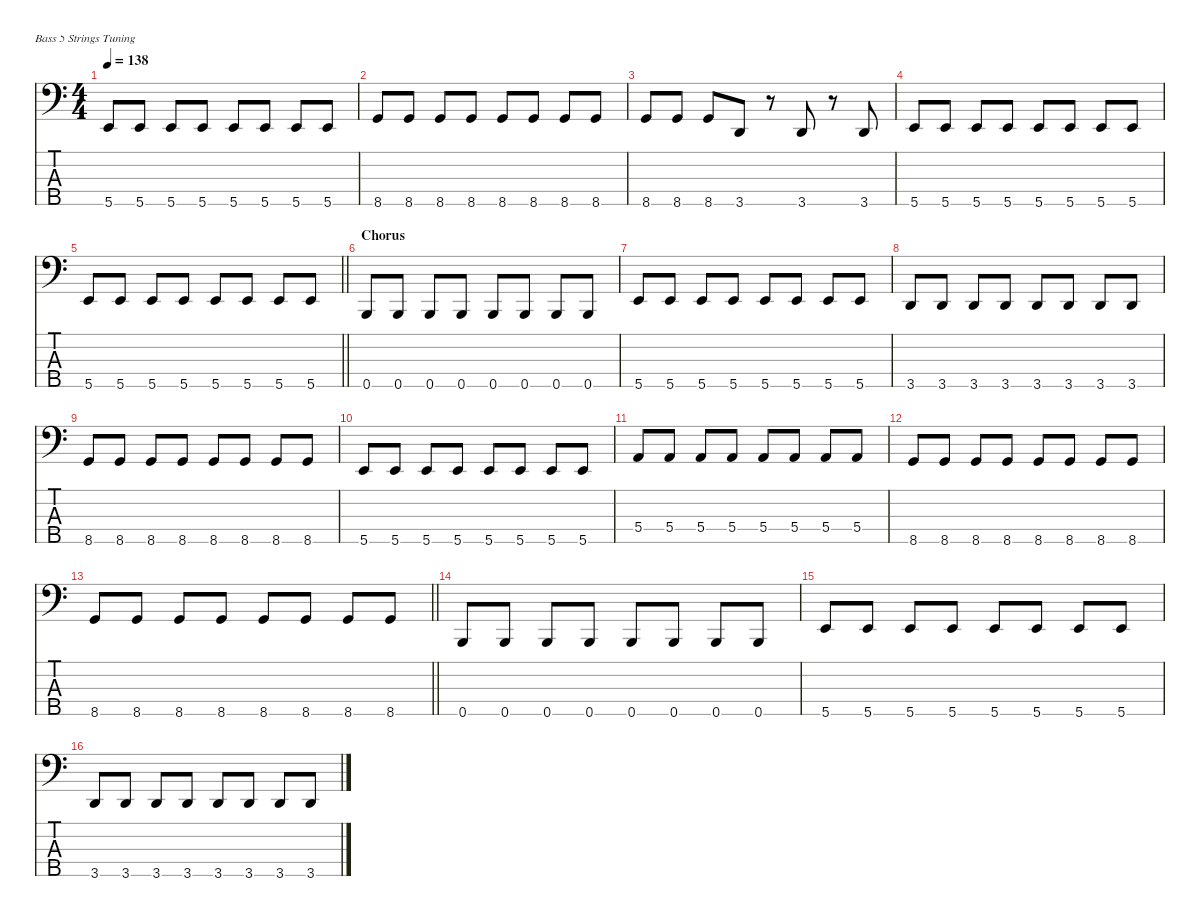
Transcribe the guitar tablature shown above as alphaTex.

\defaultSystemsLayout 4
\hideDynamics
\bracketExtendMode nobrackets
\singleTrackTrackNamePolicy hidden
\multiTrackTrackNamePolicy hidden
\firstSystemTrackNameMode fullname
\firstSystemTrackNameOrientation horizontal
\otherSystemsTrackNameOrientation horizontal
\track ("Bass" "el.bs.") {instrument electricbassfinger}
\staff {score tabs}
\tuning (G2 D2 A1 E1 B0)
\ts (4 4)
\tempo 138
\clef f4
\ks c
5.5.8{dy f beam Up} 5.5.8{beam Up} 5.5.8{beam Up} 5.5.8{beam Up} 5.5.8{beam Up} 5.5.8{beam Up} 5.5.8{beam Up} 5.5.8{beam Up} |
8.5.8{beam Up} 8.5.8{beam Up} 8.5.8{beam Up} 8.5.8{beam Up} 8.5.8{beam Up} 8.5.8{beam Up} 8.5.8{beam Up} 8.5.8{beam Up} |
8.5.8{beam Up} 8.5.8{beam Up} 8.5.8{beam Up} 3.5.8{beam Up} r.8{beam Up} 3.5.8{beam Up} r.8{beam Up} 3.5.8{beam Up} |
5.5.8{beam Up} 5.5.8{beam Up} 5.5.8{beam Up} 5.5.8{beam Up} 5.5.8{beam Up} 5.5.8{beam Up} 5.5.8{beam Up} 5.5.8{beam Up} |
\barLineRight lightlight
5.5.8{beam Up} 5.5.8{beam Up} 5.5.8{beam Up} 5.5.8{beam Up} 5.5.8{beam Up} 5.5.8{beam Up} 5.5.8{beam Up} 5.5.8{beam Up} |
\section ("" "Chorus")
0.5.8{beam Up} 0.5.8{beam Up} 0.5.8{beam Up} 0.5.8{beam Up} 0.5.8{beam Up} 0.5.8{beam Up} 0.5.8{beam Up} 0.5.8{beam Up} |
5.5.8{beam Up} 5.5.8{beam Up} 5.5.8{beam Up} 5.5.8{beam Up} 5.5.8{beam Up} 5.5.8{beam Up} 5.5.8{beam Up} 5.5.8{beam Up} |
3.5.8{beam Up} 3.5.8{beam Up} 3.5.8{beam Up} 3.5.8{beam Up} 3.5.8{beam Up} 3.5.8{beam Up} 3.5.8{beam Up} 3.5.8{beam Up} |
8.5.8{beam Up} 8.5.8{beam Up} 8.5.8{beam Up} 8.5.8{beam Up} 8.5.8{beam Up} 8.5.8{beam Up} 8.5.8{beam Up} 8.5.8{beam Up} |
5.5.8{beam Up} 5.5.8{beam Up} 5.5.8{beam Up} 5.5.8{beam Up} 5.5.8{beam Up} 5.5.8{beam Up} 5.5.8{beam Up} 5.5.8{beam Up} |
5.4.8{beam Up} 5.4.8{beam Up} 5.4.8{beam Up} 5.4.8{beam Up} 5.4.8{beam Up} 5.4.8{beam Up} 5.4.8{beam Up} 5.4.8{beam Up} |
8.5.8{beam Up} 8.5.8{beam Up} 8.5.8{beam Up} 8.5.8{beam Up} 8.5.8{beam Up} 8.5.8{beam Up} 8.5.8{beam Up} 8.5.8{beam Up} |
\barLineRight lightlight
8.5.8{beam Up} 8.5.8{beam Up} 8.5.8{beam Up} 8.5.8{beam Up} 8.5.8{beam Up} 8.5.8{beam Up} 8.5.8{beam Up} 8.5.8{beam Up} |
\section ("" "")
0.5.8{beam Up} 0.5.8{beam Up} 0.5.8{beam Up} 0.5.8{beam Up} 0.5.8{beam Up} 0.5.8{beam Up} 0.5.8{beam Up} 0.5.8{beam Up} |
5.5.8{beam Up} 5.5.8{beam Up} 5.5.8{beam Up} 5.5.8{beam Up} 5.5.8{beam Up} 5.5.8{beam Up} 5.5.8{beam Up} 5.5.8{beam Up} |
3.5.8{beam Up} 3.5.8{beam Up} 3.5.8{beam Up} 3.5.8{beam Up} 3.5.8{beam Up} 3.5.8{beam Up} 3.5.8{beam Up} 3.5.8{beam Up}
